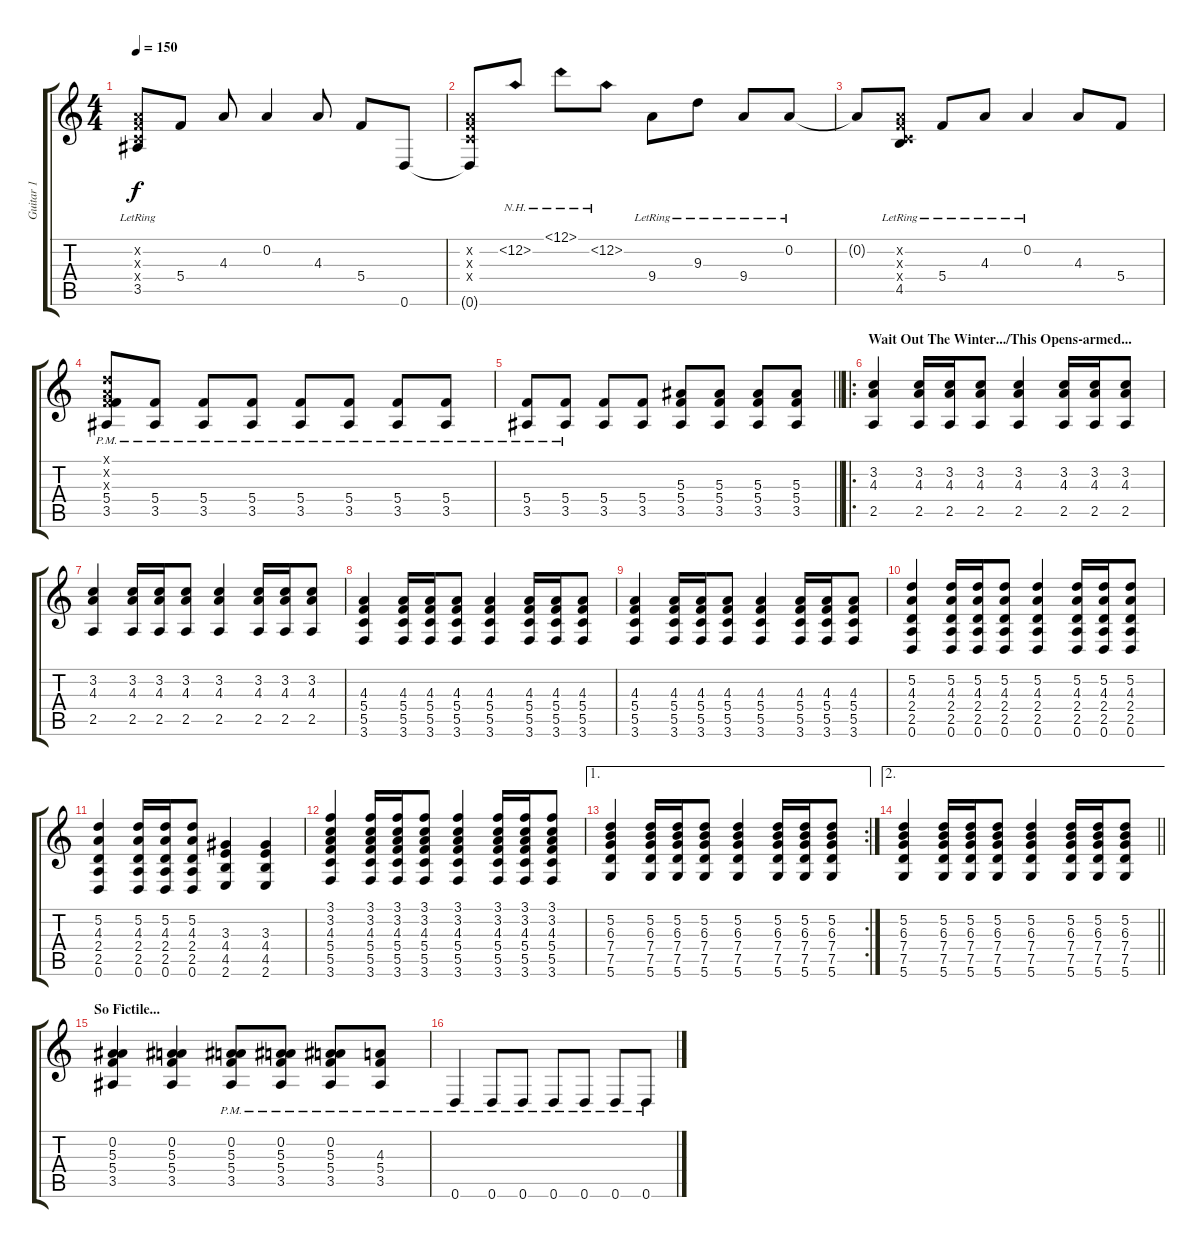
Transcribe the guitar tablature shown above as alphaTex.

\track ("Guitar 1" "Guitar 1") {instrument distortionguitar}
\staff {score tabs}
\tuning (D4 A3 F3 C3 G2 D2) {hide}
\ts (4 4)
\tempo 150
\clef g2
\ks c
(0.2{x} 0.3{x} 0.4{x} 3.5{lr}).8{dy f} 5.4.8 4.3.8 0.2.4 4.3.8 5.4.8 0.6.8 |
(0.2{x} 0.3{x} 0.4{x} 0.6{t}).8 12.2{nh}.8 12.1{nh}.8 12.2{nh}.8 9.4{lr}.8 9.3{lr}.8 9.4{lr}.8 0.2{lr}.8 |
0.2{t}.8 (0.2{x} 0.3{x} 0.4{x} 4.5{lr}).8 5.4{lr}.8 4.3{lr}.8 0.2{lr}.4 4.3.8 5.4.8 |
(0.1{x} 0.2{x} 0.3{x} 5.4{pm} 3.5{pm}).8 (5.4{pm} 3.5{pm}).8 (5.4{pm} 3.5{pm}).8 (5.4{pm} 3.5{pm}).8 (5.4{pm} 3.5{pm}).8 (5.4{pm} 3.5{pm}).8 (5.4{pm} 3.5{pm}).8 (5.4{pm} 3.5{pm}).8 |
\barLineRight lightlight
(5.4{pm} 3.5{pm}).8 (5.4{pm} 3.5{pm}).8 (5.4 3.5).8 (5.4 3.5).8 (5.3 5.4 3.5).8 (5.3 5.4 3.5).8 (5.3 5.4 3.5).8 (5.3 5.4 3.5).8 |
\ro
\section ("" "Wait Out The Winter.../This Opens-armed...")
(3.2 4.3 2.5).4 (3.2 4.3 2.5).16 (3.2 4.3 2.5).16 (3.2 4.3 2.5).8 (3.2 4.3 2.5).4 (3.2 4.3 2.5).16 (3.2 4.3 2.5).16 (3.2 4.3 2.5).8 |
(3.2 4.3 2.5).4 (3.2 4.3 2.5).16 (3.2 4.3 2.5).16 (3.2 4.3 2.5).8 (3.2 4.3 2.5).4 (3.2 4.3 2.5).16 (3.2 4.3 2.5).16 (3.2 4.3 2.5).8 |
(4.3 5.4 5.5 3.6).4 (4.3 5.4 5.5 3.6).16 (4.3 5.4 5.5 3.6).16 (4.3 5.4 5.5 3.6).8 (4.3 5.4 5.5 3.6).4 (4.3 5.4 5.5 3.6).16 (4.3 5.4 5.5 3.6).16 (4.3 5.4 5.5 3.6).8 |
(4.3 5.4 5.5 3.6).4 (4.3 5.4 5.5 3.6).16 (4.3 5.4 5.5 3.6).16 (4.3 5.4 5.5 3.6).8 (4.3 5.4 5.5 3.6).4 (4.3 5.4 5.5 3.6).16 (4.3 5.4 5.5 3.6).16 (4.3 5.4 5.5 3.6).8 |
(5.2 4.3 2.4 2.5 0.6).4 (5.2 4.3 2.4 2.5 0.6).16 (5.2 4.3 2.4 2.5 0.6).16 (5.2 4.3 2.4 2.5 0.6).8 (5.2 4.3 2.4 2.5 0.6).4 (5.2 4.3 2.4 2.5 0.6).16 (5.2 4.3 2.4 2.5 0.6).16 (5.2 4.3 2.4 2.5 0.6).8 |
(5.2 4.3 2.4 2.5 0.6).4 (5.2 4.3 2.4 2.5 0.6).16 (5.2 4.3 2.4 2.5 0.6).16 (5.2 4.3 2.4 2.5 0.6).8 (3.3 4.4 4.5 2.6).4 (3.3 4.4 4.5 2.6).4 |
(3.1 3.2 4.3 5.4 5.5 3.6).4 (3.1 3.2 4.3 5.4 5.5 3.6).16 (3.1 3.2 4.3 5.4 5.5 3.6).16 (3.1 3.2 4.3 5.4 5.5 3.6).8 (3.1 3.2 4.3 5.4 5.5 3.6).4 (3.1 3.2 4.3 5.4 5.5 3.6).16 (3.1 3.2 4.3 5.4 5.5 3.6).16 (3.1 3.2 4.3 5.4 5.5 3.6).8 |
\ae 1
\rc 2
(5.2 6.3 7.4 7.5 5.6).4 (5.2 6.3 7.4 7.5 5.6).16 (5.2 6.3 7.4 7.5 5.6).16 (5.2 6.3 7.4 7.5 5.6).8 (5.2 6.3 7.4 7.5 5.6).4 (5.2 6.3 7.4 7.5 5.6).16 (5.2 6.3 7.4 7.5 5.6).16 (5.2 6.3 7.4 7.5 5.6).8 |
\ae 2
\barLineRight lightlight
(5.2 6.3 7.4 7.5 5.6).4 (5.2 6.3 7.4 7.5 5.6).16 (5.2 6.3 7.4 7.5 5.6).16 (5.2 6.3 7.4 7.5 5.6).8 (5.2 6.3 7.4 7.5 5.6).4 (5.2 6.3 7.4 7.5 5.6).16 (5.2 6.3 7.4 7.5 5.6).16 (5.2 6.3 7.4 7.5 5.6).8 |
\section ("" "So Fictile...")
(0.2 5.3 5.4 3.5).4 (0.2 5.3 5.4 3.5).4 (0.2 5.3 5.4{pm} 3.5{pm}).8 (0.2 5.3 5.4{pm} 3.5{pm}).8 (0.2 5.3 5.4{pm} 3.5{pm}).8 (4.3 5.4 3.5{pm}).8 |
0.6{pm}.4 0.6{pm}.8 0.6{pm}.8 0.6{pm}.8 0.6{pm}.8 0.6{pm}.8 0.6{pm}.8
